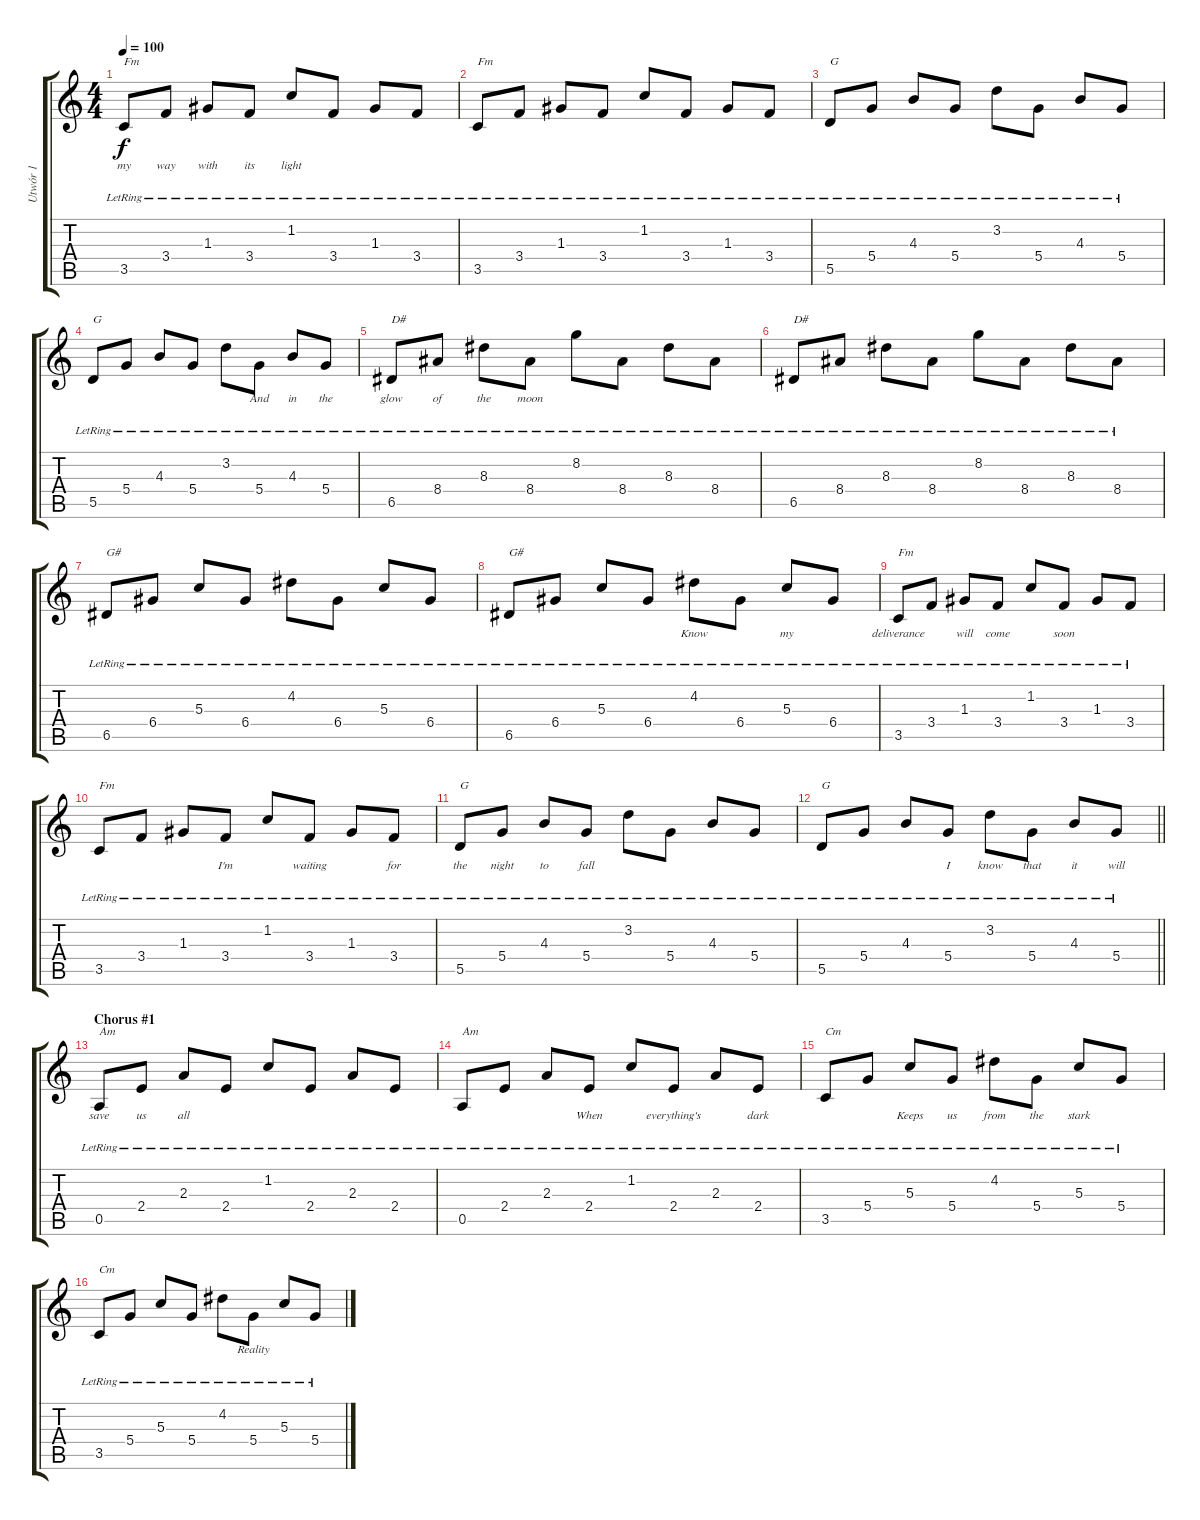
\track ("Utwór 1" "Utwór 1") {instrument acousticguitarsteel}
\staff {score tabs}
\tuning (E4 B3 G3 D3 A2 E2) {hide}
\ts (4 4)
\tempo 100
\clef g2
\ks c
3.5{lr}.8{txt "Fm" lyrics (0 "my") lyrics (1 "") lyrics (2 "") lyrics (3 "") lyrics (4 "") dy f} 3.4{lr}.8{lyrics (0 "way") lyrics (1 "") lyrics (2 "") lyrics (3 "") lyrics (4 "")} 1.3{lr}.8{lyrics (0 "with") lyrics (1 "") lyrics (2 "") lyrics (3 "") lyrics (4 "")} 3.4{lr}.8{lyrics (0 "its") lyrics (1 "") lyrics (2 "") lyrics (3 "") lyrics (4 "")} 1.2{lr}.8{lyrics (0 "light") lyrics (1 "") lyrics (2 "") lyrics (3 "") lyrics (4 "")} 3.4{lr}.8{lyrics (0 "") lyrics (1 "") lyrics (2 "") lyrics (3 "") lyrics (4 "")} 1.3{lr}.8{lyrics (0 "") lyrics (1 "") lyrics (2 "") lyrics (3 "") lyrics (4 "")} 3.4{lr}.8{lyrics (0 "") lyrics (1 "") lyrics (2 "") lyrics (3 "") lyrics (4 "")} |
3.5{lr}.8{txt "Fm" lyrics (0 "") lyrics (1 "") lyrics (2 "") lyrics (3 "") lyrics (4 "")} 3.4{lr}.8{lyrics (0 "") lyrics (1 "") lyrics (2 "") lyrics (3 "") lyrics (4 "")} 1.3{lr}.8{lyrics (0 "") lyrics (1 "") lyrics (2 "") lyrics (3 "") lyrics (4 "")} 3.4{lr}.8{lyrics (0 "") lyrics (1 "") lyrics (2 "") lyrics (3 "") lyrics (4 "")} 1.2{lr}.8{lyrics (0 "") lyrics (1 "") lyrics (2 "") lyrics (3 "") lyrics (4 "")} 3.4{lr}.8{lyrics (0 "") lyrics (1 "") lyrics (2 "") lyrics (3 "") lyrics (4 "")} 1.3{lr}.8{lyrics (0 "") lyrics (1 "") lyrics (2 "") lyrics (3 "") lyrics (4 "")} 3.4{lr}.8{lyrics (0 "") lyrics (1 "") lyrics (2 "") lyrics (3 "") lyrics (4 "")} |
5.5{lr}.8{txt "G" lyrics (0 "") lyrics (1 "") lyrics (2 "") lyrics (3 "") lyrics (4 "")} 5.4{lr}.8{lyrics (0 "") lyrics (1 "") lyrics (2 "") lyrics (3 "") lyrics (4 "")} 4.3{lr}.8{lyrics (0 "") lyrics (1 "") lyrics (2 "") lyrics (3 "") lyrics (4 "")} 5.4{lr}.8{lyrics (0 "") lyrics (1 "") lyrics (2 "") lyrics (3 "") lyrics (4 "")} 3.2{lr}.8{lyrics (0 "") lyrics (1 "") lyrics (2 "") lyrics (3 "") lyrics (4 "")} 5.4{lr}.8{lyrics (0 "") lyrics (1 "") lyrics (2 "") lyrics (3 "") lyrics (4 "")} 4.3{lr}.8{lyrics (0 "") lyrics (1 "") lyrics (2 "") lyrics (3 "") lyrics (4 "")} 5.4{lr}.8{lyrics (0 "") lyrics (1 "") lyrics (2 "") lyrics (3 "") lyrics (4 "")} |
5.5{lr}.8{txt "G" lyrics (0 "") lyrics (1 "") lyrics (2 "") lyrics (3 "") lyrics (4 "")} 5.4{lr}.8{lyrics (0 "") lyrics (1 "") lyrics (2 "") lyrics (3 "") lyrics (4 "")} 4.3{lr}.8{lyrics (0 "") lyrics (1 "") lyrics (2 "") lyrics (3 "") lyrics (4 "")} 5.4{lr}.8{lyrics (0 "") lyrics (1 "") lyrics (2 "") lyrics (3 "") lyrics (4 "")} 3.2{lr}.8{lyrics (0 "") lyrics (1 "") lyrics (2 "") lyrics (3 "") lyrics (4 "")} 5.4{lr}.8{lyrics (0 "And") lyrics (1 "") lyrics (2 "") lyrics (3 "") lyrics (4 "")} 4.3{lr}.8{lyrics (0 "in") lyrics (1 "") lyrics (2 "") lyrics (3 "") lyrics (4 "")} 5.4{lr}.8{lyrics (0 "the") lyrics (1 "") lyrics (2 "") lyrics (3 "") lyrics (4 "")} |
6.5{lr}.8{txt "D#" lyrics (0 "glow") lyrics (1 "") lyrics (2 "") lyrics (3 "") lyrics (4 "")} 8.4{lr}.8{lyrics (0 "of") lyrics (1 "") lyrics (2 "") lyrics (3 "") lyrics (4 "")} 8.3{lr}.8{lyrics (0 "the") lyrics (1 "") lyrics (2 "") lyrics (3 "") lyrics (4 "")} 8.4{lr}.8{lyrics (0 "moon") lyrics (1 "") lyrics (2 "") lyrics (3 "") lyrics (4 "")} 8.2{lr}.8{lyrics (0 "") lyrics (1 "") lyrics (2 "") lyrics (3 "") lyrics (4 "")} 8.4{lr}.8{lyrics (0 "") lyrics (1 "") lyrics (2 "") lyrics (3 "") lyrics (4 "")} 8.3{lr}.8{lyrics (0 "") lyrics (1 "") lyrics (2 "") lyrics (3 "") lyrics (4 "")} 8.4{lr}.8{lyrics (0 "") lyrics (1 "") lyrics (2 "") lyrics (3 "") lyrics (4 "")} |
6.5{lr}.8{txt "D#" lyrics (0 "") lyrics (1 "") lyrics (2 "") lyrics (3 "") lyrics (4 "")} 8.4{lr}.8{lyrics (0 "") lyrics (1 "") lyrics (2 "") lyrics (3 "") lyrics (4 "")} 8.3{lr}.8{lyrics (0 "") lyrics (1 "") lyrics (2 "") lyrics (3 "") lyrics (4 "")} 8.4{lr}.8{lyrics (0 "") lyrics (1 "") lyrics (2 "") lyrics (3 "") lyrics (4 "")} 8.2{lr}.8{lyrics (0 "") lyrics (1 "") lyrics (2 "") lyrics (3 "") lyrics (4 "")} 8.4{lr}.8{lyrics (0 "") lyrics (1 "") lyrics (2 "") lyrics (3 "") lyrics (4 "")} 8.3{lr}.8{lyrics (0 "") lyrics (1 "") lyrics (2 "") lyrics (3 "") lyrics (4 "")} 8.4{lr}.8{lyrics (0 "") lyrics (1 "") lyrics (2 "") lyrics (3 "") lyrics (4 "")} |
6.5{lr}.8{txt "G#" lyrics (0 "") lyrics (1 "") lyrics (2 "") lyrics (3 "") lyrics (4 "")} 6.4{lr}.8{lyrics (0 "") lyrics (1 "") lyrics (2 "") lyrics (3 "") lyrics (4 "")} 5.3{lr}.8{lyrics (0 "") lyrics (1 "") lyrics (2 "") lyrics (3 "") lyrics (4 "")} 6.4{lr}.8{lyrics (0 "") lyrics (1 "") lyrics (2 "") lyrics (3 "") lyrics (4 "")} 4.2{lr}.8{lyrics (0 "") lyrics (1 "") lyrics (2 "") lyrics (3 "") lyrics (4 "")} 6.4{lr}.8{lyrics (0 "") lyrics (1 "") lyrics (2 "") lyrics (3 "") lyrics (4 "")} 5.3{lr}.8{lyrics (0 "") lyrics (1 "") lyrics (2 "") lyrics (3 "") lyrics (4 "")} 6.4{lr}.8{lyrics (0 "") lyrics (1 "") lyrics (2 "") lyrics (3 "") lyrics (4 "")} |
6.5{lr}.8{txt "G#" lyrics (0 "") lyrics (1 "") lyrics (2 "") lyrics (3 "") lyrics (4 "")} 6.4{lr}.8{lyrics (0 "") lyrics (1 "") lyrics (2 "") lyrics (3 "") lyrics (4 "")} 5.3{lr}.8{lyrics (0 "") lyrics (1 "") lyrics (2 "") lyrics (3 "") lyrics (4 "")} 6.4{lr}.8{lyrics (0 "") lyrics (1 "") lyrics (2 "") lyrics (3 "") lyrics (4 "")} 4.2{lr}.8{lyrics (0 "Know") lyrics (1 "") lyrics (2 "") lyrics (3 "") lyrics (4 "")} 6.4{lr}.8{lyrics (0 "") lyrics (1 "") lyrics (2 "") lyrics (3 "") lyrics (4 "")} 5.3{lr}.8{lyrics (0 "my") lyrics (1 "") lyrics (2 "") lyrics (3 "") lyrics (4 "")} 6.4{lr}.8{lyrics (0 "") lyrics (1 "") lyrics (2 "") lyrics (3 "") lyrics (4 "")} |
3.5{lr}.8{txt "Fm" lyrics (0 "deliverance") lyrics (1 "") lyrics (2 "") lyrics (3 "") lyrics (4 "")} 3.4{lr}.8{lyrics (0 "") lyrics (1 "") lyrics (2 "") lyrics (3 "") lyrics (4 "")} 1.3{lr}.8{lyrics (0 "will") lyrics (1 "") lyrics (2 "") lyrics (3 "") lyrics (4 "")} 3.4{lr}.8{lyrics (0 "come") lyrics (1 "") lyrics (2 "") lyrics (3 "") lyrics (4 "")} 1.2{lr}.8{lyrics (0 "") lyrics (1 "") lyrics (2 "") lyrics (3 "") lyrics (4 "")} 3.4{lr}.8{lyrics (0 "soon") lyrics (1 "") lyrics (2 "") lyrics (3 "") lyrics (4 "")} 1.3{lr}.8{lyrics (0 "") lyrics (1 "") lyrics (2 "") lyrics (3 "") lyrics (4 "")} 3.4{lr}.8{lyrics (0 "") lyrics (1 "") lyrics (2 "") lyrics (3 "") lyrics (4 "")} |
3.5{lr}.8{txt "Fm" lyrics (0 "") lyrics (1 "") lyrics (2 "") lyrics (3 "") lyrics (4 "")} 3.4{lr}.8{lyrics (0 "") lyrics (1 "") lyrics (2 "") lyrics (3 "") lyrics (4 "")} 1.3{lr}.8{lyrics (0 "") lyrics (1 "") lyrics (2 "") lyrics (3 "") lyrics (4 "")} 3.4{lr}.8{lyrics (0 "I'm") lyrics (1 "") lyrics (2 "") lyrics (3 "") lyrics (4 "")} 1.2{lr}.8{lyrics (0 "") lyrics (1 "") lyrics (2 "") lyrics (3 "") lyrics (4 "")} 3.4{lr}.8{lyrics (0 "waiting") lyrics (1 "") lyrics (2 "") lyrics (3 "") lyrics (4 "")} 1.3{lr}.8{lyrics (0 "") lyrics (1 "") lyrics (2 "") lyrics (3 "") lyrics (4 "")} 3.4{lr}.8{lyrics (0 "for") lyrics (1 "") lyrics (2 "") lyrics (3 "") lyrics (4 "")} |
5.5{lr}.8{txt "G" lyrics (0 "the") lyrics (1 "") lyrics (2 "") lyrics (3 "") lyrics (4 "")} 5.4{lr}.8{lyrics (0 "night") lyrics (1 "") lyrics (2 "") lyrics (3 "") lyrics (4 "")} 4.3{lr}.8{lyrics (0 "to") lyrics (1 "") lyrics (2 "") lyrics (3 "") lyrics (4 "")} 5.4{lr}.8{lyrics (0 "fall") lyrics (1 "") lyrics (2 "") lyrics (3 "") lyrics (4 "")} 3.2{lr}.8{lyrics (0 "") lyrics (1 "") lyrics (2 "") lyrics (3 "") lyrics (4 "")} 5.4{lr}.8{lyrics (0 "") lyrics (1 "") lyrics (2 "") lyrics (3 "") lyrics (4 "")} 4.3{lr}.8{lyrics (0 "") lyrics (1 "") lyrics (2 "") lyrics (3 "") lyrics (4 "")} 5.4{lr}.8{lyrics (0 "") lyrics (1 "") lyrics (2 "") lyrics (3 "") lyrics (4 "")} |
\barLineRight lightlight
5.5{lr}.8{txt "G" lyrics (0 "") lyrics (1 "") lyrics (2 "") lyrics (3 "") lyrics (4 "")} 5.4{lr}.8{lyrics (0 "") lyrics (1 "") lyrics (2 "") lyrics (3 "") lyrics (4 "")} 4.3{lr}.8{lyrics (0 "") lyrics (1 "") lyrics (2 "") lyrics (3 "") lyrics (4 "")} 5.4{lr}.8{lyrics (0 "I") lyrics (1 "") lyrics (2 "") lyrics (3 "") lyrics (4 "")} 3.2{lr}.8{lyrics (0 "know") lyrics (1 "") lyrics (2 "") lyrics (3 "") lyrics (4 "")} 5.4{lr}.8{lyrics (0 "that") lyrics (1 "") lyrics (2 "") lyrics (3 "") lyrics (4 "")} 4.3{lr}.8{lyrics (0 "it") lyrics (1 "") lyrics (2 "") lyrics (3 "") lyrics (4 "")} 5.4{lr}.8{lyrics (0 "will") lyrics (1 "") lyrics (2 "") lyrics (3 "") lyrics (4 "")} |
\section ("" "Chorus #1")
0.5{lr}.8{txt "Am" lyrics (0 "save") lyrics (1 "") lyrics (2 "") lyrics (3 "") lyrics (4 "")} 2.4{lr}.8{lyrics (0 "us") lyrics (1 "") lyrics (2 "") lyrics (3 "") lyrics (4 "")} 2.3{lr}.8{lyrics (0 "all") lyrics (1 "") lyrics (2 "") lyrics (3 "") lyrics (4 "")} 2.4{lr}.8{lyrics (0 "") lyrics (1 "") lyrics (2 "") lyrics (3 "") lyrics (4 "")} 1.2{lr}.8{lyrics (0 "") lyrics (1 "") lyrics (2 "") lyrics (3 "") lyrics (4 "")} 2.4{lr}.8{lyrics (0 "") lyrics (1 "") lyrics (2 "") lyrics (3 "") lyrics (4 "")} 2.3{lr}.8{lyrics (0 "") lyrics (1 "") lyrics (2 "") lyrics (3 "") lyrics (4 "")} 2.4{lr}.8{lyrics (0 "") lyrics (1 "") lyrics (2 "") lyrics (3 "") lyrics (4 "")} |
0.5{lr}.8{txt "Am" lyrics (0 "") lyrics (1 "") lyrics (2 "") lyrics (3 "") lyrics (4 "")} 2.4{lr}.8{lyrics (0 "") lyrics (1 "") lyrics (2 "") lyrics (3 "") lyrics (4 "")} 2.3{lr}.8{lyrics (0 "") lyrics (1 "") lyrics (2 "") lyrics (3 "") lyrics (4 "")} 2.4{lr}.8{lyrics (0 "When") lyrics (1 "") lyrics (2 "") lyrics (3 "") lyrics (4 "")} 1.2{lr}.8{lyrics (0 "") lyrics (1 "") lyrics (2 "") lyrics (3 "") lyrics (4 "")} 2.4{lr}.8{lyrics (0 "everything's") lyrics (1 "") lyrics (2 "") lyrics (3 "") lyrics (4 "")} 2.3{lr}.8{lyrics (0 "") lyrics (1 "") lyrics (2 "") lyrics (3 "") lyrics (4 "")} 2.4{lr}.8{lyrics (0 "dark") lyrics (1 "") lyrics (2 "") lyrics (3 "") lyrics (4 "")} |
3.5{lr}.8{txt "Cm" lyrics (0 "") lyrics (1 "") lyrics (2 "") lyrics (3 "") lyrics (4 "")} 5.4{lr}.8{lyrics (0 "") lyrics (1 "") lyrics (2 "") lyrics (3 "") lyrics (4 "")} 5.3{lr}.8{lyrics (0 "Keeps") lyrics (1 "") lyrics (2 "") lyrics (3 "") lyrics (4 "")} 5.4{lr}.8{lyrics (0 "us") lyrics (1 "") lyrics (2 "") lyrics (3 "") lyrics (4 "")} 4.2{lr}.8{lyrics (0 "from") lyrics (1 "") lyrics (2 "") lyrics (3 "") lyrics (4 "")} 5.4{lr}.8{lyrics (0 "the") lyrics (1 "") lyrics (2 "") lyrics (3 "") lyrics (4 "")} 5.3{lr}.8{lyrics (0 "stark") lyrics (1 "") lyrics (2 "") lyrics (3 "") lyrics (4 "")} 5.4{lr}.8{lyrics (0 "") lyrics (1 "") lyrics (2 "") lyrics (3 "") lyrics (4 "")} |
3.5{lr}.8{txt "Cm" lyrics (0 "") lyrics (1 "") lyrics (2 "") lyrics (3 "") lyrics (4 "")} 5.4{lr}.8{lyrics (0 "") lyrics (1 "") lyrics (2 "") lyrics (3 "") lyrics (4 "")} 5.3{lr}.8{lyrics (0 "") lyrics (1 "") lyrics (2 "") lyrics (3 "") lyrics (4 "")} 5.4{lr}.8{lyrics (0 "") lyrics (1 "") lyrics (2 "") lyrics (3 "") lyrics (4 "")} 4.2{lr}.8{lyrics (0 "") lyrics (1 "") lyrics (2 "") lyrics (3 "") lyrics (4 "")} 5.4{lr}.8{lyrics (0 "Reality") lyrics (1 "") lyrics (2 "") lyrics (3 "") lyrics (4 "")} 5.3{lr}.8{lyrics (0 "") lyrics (1 "") lyrics (2 "") lyrics (3 "") lyrics (4 "")} 5.4{lr}.8{lyrics (0 "") lyrics (1 "") lyrics (2 "") lyrics (3 "") lyrics (4 "")}
